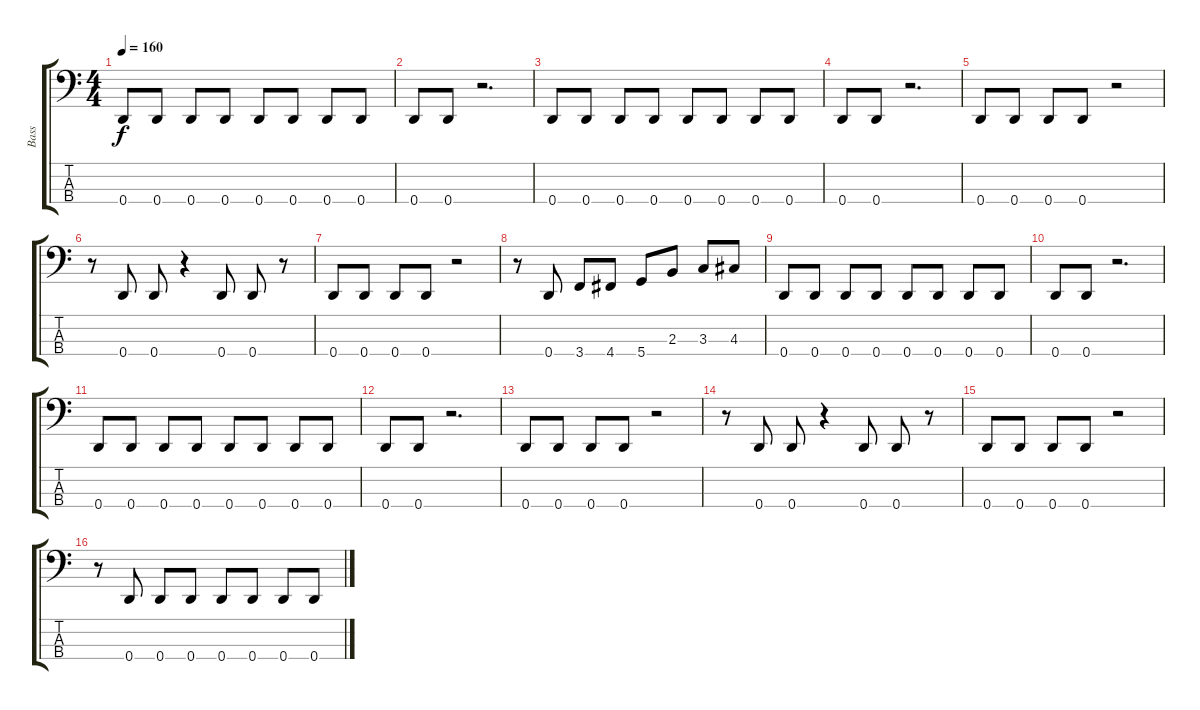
\track ("Bass" "Bass") {instrument electricbassfinger}
\staff {score tabs}
\tuning (G2 D2 A1 D1) {hide}
\ts (4 4)
\tempo 160
\clef f4
\ks c
0.4.8{dy f} 0.4.8 0.4.8 0.4.8 0.4.8 0.4.8 0.4.8 0.4.8 |
0.4.8 0.4.8 r.2{d} |
0.4.8 0.4.8 0.4.8 0.4.8 0.4.8 0.4.8 0.4.8 0.4.8 |
0.4.8 0.4.8 r.2{d} |
0.4.8 0.4.8 0.4.8 0.4.8 r.2 |
r.8 0.4.8 0.4.8 r.4 0.4.8 0.4.8 r.8 |
0.4.8 0.4.8 0.4.8 0.4.8 r.2 |
r.8 0.4.8 3.4.8 4.4.8 5.4.8 2.3.8 3.3.8 4.3.8 |
0.4.8 0.4.8 0.4.8 0.4.8 0.4.8 0.4.8 0.4.8 0.4.8 |
0.4.8 0.4.8 r.2{d} |
0.4.8 0.4.8 0.4.8 0.4.8 0.4.8 0.4.8 0.4.8 0.4.8 |
0.4.8 0.4.8 r.2{d} |
0.4.8 0.4.8 0.4.8 0.4.8 r.2 |
r.8 0.4.8 0.4.8 r.4 0.4.8 0.4.8 r.8 |
0.4.8 0.4.8 0.4.8 0.4.8 r.2 |
r.8 0.4.8 0.4.8 0.4.8 0.4.8 0.4.8 0.4.8 0.4.8
